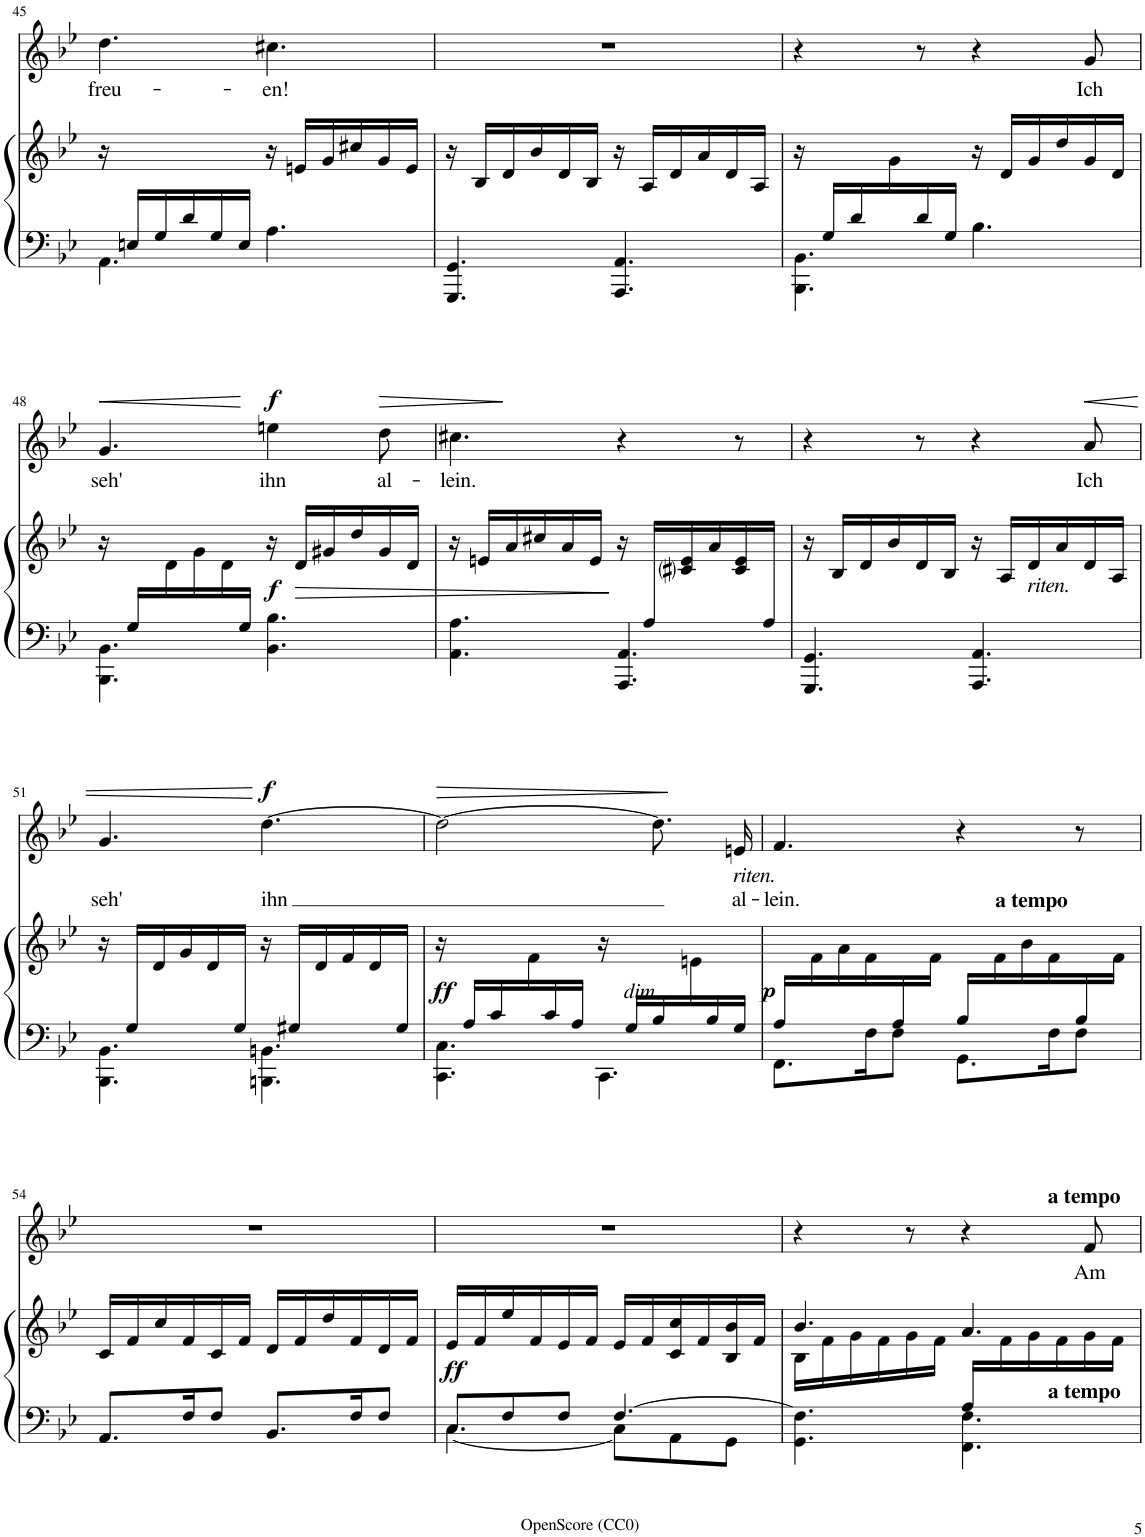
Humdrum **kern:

**kern	**kern	**dynam	**kern	**text	**dynam
*part2	*part2	*part2	*part1	*part1	*part1
*staff3	*staff2	*staff2/3	*staff1	*staff1	*staff1
*I"Pianoforte	*	*	*I"Singstimme Voice	*	*
*I'Pno	*	*	*	*	*
!!LO:PB:g=z
*clefF4	*clefG2	*	*clefG2	*	*
*k[b-e-]	*k[b-e-]	*	*k[b-e-]	*	*
*M6/8	*M6/8	*	*M6/8	*	*
=45	=45	=45	=45	=45	=45
*^	*	*	*	*	*
!	!	!	!	!	!LO:LY:b	!
16ryy	4.AA\	16r	.	4.dd\	freu-	.
16En/LL	.	16ryy	.	.	.	.
16G/	.	.	.	.	.	.
16d/	.	.	.	.	.	.
16G/	.	.	.	.	.	.
16E/JJ	.	.	.	.	.	.
!	!	!	!	!	!LO:LY:b	!
4.ryy	4.A\	16r	.	4.cc#X\	-en!	.
.	.	16en/LL	.	.	.	.
.	.	16g/	.	.	.	.
.	.	16cc#X/	.	.	.	.
.	.	16g/	.	.	.	.
.	.	16e/JJ	.	.	.	.
*v	*v	*	*	*	*	*
=46	=46	=46	=46	=46	=46
4.GGG/ 4.GG/	16r	.	2.r	.	.
.	16B-/LL	.	.	.	.
.	16d/	.	.	.	.
.	16b-/	.	.	.	.
.	16d/	.	.	.	.
.	16B-/JJ	.	.	.	.
4.AAA/ 4.AA/	16r	.	.	.	.
.	16A/LL	.	.	.	.
.	16d/	.	.	.	.
.	16a/	.	.	.	.
.	16d/	.	.	.	.
.	16A/JJ	.	.	.	.
=47	=47	=47	=47	=47	=47
*^	*	*	*	*	*
16ryy	4.BBB-\ 4.BB-\	16r	.	4r	.	.
16G/LL	.	8ryy	.	.	.	.
16d/	.	.	.	.	.	.
16ryy	.	16g\	.	.	.	.
16d/	.	8ryy	.	8r	.	.
16G/JJ	.	.	.	.	.	.
4.ryy	4.B-\	16r	.	4r	.	.
.	.	16d/LL	.	.	.	.
.	.	16g/	.	.	.	.
.	.	16dd/	.	.	.	.
!	!	!	!	!	!LO:LY:b	!
.	.	16g/	.	8g/	Ich	.
.	.	16d/JJ	.	.	.	.
!!LO:LB:g=z
=48	=48	=48	=48	=48	=48	=48
!	!	!	!	!	!LO:LY:b	!LO:HP:b
16ryy	4.BBB-\ 4.BB-\	16r	.	4.g/	seh'	<
16G/LL	.	16ryy	.	.	.	.
8.ryy	.	16d\	.	.	.	.
.	.	16g\	.	.	.	.
.	.	16d\	.	.	.	.
16G/JJ	.	16ryy	.	.	.	.
!	!	!	!LO:DY:b	!	!LO:LY:b	!LO:DY:n=1:a
4.ryy	4.BB-\ 4.B-\	16r	f	4een\	ihn	[ f
!	!	!	!LO:HP:b	!	!	!
.	.	16d/LL	>	.	.	.
.	.	16g#X/	.	.	.	.
.	.	16dd/	.	.	.	.
!	!	!	!	!	!LO:LY:b	!LO:HP:b
.	.	16g#/	.	8dd\	al-	>
.	.	16d/JJ	.	.	.	.
=49	=49	=49	=49	=49	=49	=49
!	!	!	!	!	!LO:LY:b	!
4..ryy	4.AA\ 4.A\	16r	.	4.cc#X\	-lein.	.
.	.	16en/LL	.	.	.	.
.	.	16a/	.	.	.	.
.	.	16cc#X/	.	.	.	.
.	.	16a/	.	.	.	.
.	.	16e/JJ	.	.	.	.
.	4.AAA/ 4.AA/	16r	]	4r	.	]
16A/LL	.	16ryy	.	.	.	.
8.ryy	.	16c#i/ 16e/	.	.	.	.
.	.	16a/	.	.	.	.
.	.	16c#/ 16e/	.	8r	.	.
16A/JJ	.	16ryy	.	.	.	.
*v	*v	*	*	*	*	*
=50	=50	=50	=50	=50	=50
4.GGG/ 4.GG/	16r	.	4r	.	.
.	16B-/LL	.	.	.	.
.	16d/	.	.	.	.
.	16b-/	.	.	.	.
.	16d/	.	8r	.	.
.	16B-/JJ	.	.	.	.
4.AAA/ 4.AA/	16r	.	4r	.	.
.	16A/LL	.	.	.	.
!	!LO:TX:b:i:t=riten.	!	!	!	!
.	16d/	.	.	.	.
.	16a/	.	.	.	.
!	!	!	!	!LO:LY:b	!LO:HP:b
.	16d/	.	8a/	Ich	<
.	16A/JJ	.	.	.	.
!!LO:LB:g=z
=51	=51	=51	=51	=51	=51
*^	*	*	*	*	*
!	!	!	!	!	!LO:LY:b	!
16ryy	4.BBB-\ 4.BB-\	16r	.	4.g/	seh'	.
16G/LL	.	16ryy	.	.	.	.
8.ryy	.	16d/	.	.	.	.
.	.	16g/	.	.	.	.
.	.	16d/	.	.	.	.
16G/JJ	.	16ryy	.	.	.	.
!	!	!	!	!	!LO:LY:b	!LO:DY:n=1:a
16ryy	4.BBBn\ 4.BBn\	16r	.	[4.dd\	ihn	[ f
16G#X/LL	.	16ryy	.	.	.	.
8.ryy	.	16d/	.	.	.	.
.	.	16f/	.	.	.	.
.	.	16d/	.	.	.	.
16G#/JJ	.	16ryy	.	.	.	.
=52	=52	=52	=52	=52	=52	=52
!	!	!	!LO:DY:b	!	!	!LO:HP:b
16ryy	4.CC\ 4.C\	16r	ff	2dd\_	.	>
16A/LL	.	8ryy	.	.	.	.
16c/	.	.	.	.	.	.
16ryy	.	16f\	.	.	.	.
16c/	.	8ryy	.	.	.	.
16A/JJ	.	.	.	.	.	.
16ryy	4.CC\	16r	.	.	.	.
!	!	!LO:TX:b:i:t=dim.	!	!	!	!
16G/LL	.	8ryy	.	.	.	.
16B-/	.	.	.	8.dd/L]	.	]
16ryy	.	16en\	.	.	.	.
16B-/	.	8ryy	.	.	.	.
!	!	!	!	!LO:TX:b:i:t=riten.	!	!
!	!	!	!	!	!LO:LY:b	!
16G/JJ	.	.	.	16en/Jk	al-	.
=53	=53	=53	=53	=53	=53	=53
!	!	!	!LO:DY:b	!	!LO:LY:b	!
16A/LL	8.FF\L	16ryy	p	4.f/	-lein.	.
8.ryy	.	16f\	.	.	.	.
.	.	16a\	.	.	.	.
.	16F\K	16f\	.	.	.	.
16A/	8F\J	16ryy	.	.	.	.
16ryy	.	16f\JJ	.	.	.	.
16B-/LL	8.GG\L	16ryy	.	4r	.	.
!	!	!LO:TX:a:B:t=a tempo	!	!	!	!
8.ryy	.	16f\	.	.	.	.
.	.	16b-\	.	.	.	.
.	16F\K	16f\	.	.	.	.
16B-/	8F\J	16ryy	.	8r	.	.
16ryy	.	16f\JJ	.	.	.	.
*v	*v	*	*	*	*	*
!!LO:LB:g=z
=54	=54	=54	=54	=54	=54
8.AA/L	16c/LL	.	2.r	.	.
.	16f/	.	.	.	.
.	16cc/	.	.	.	.
16F/K	16f/	.	.	.	.
8F/J	16c/	.	.	.	.
.	16f/JJ	.	.	.	.
8.BB-/L	16d/LL	.	.	.	.
.	16f/	.	.	.	.
.	16dd/	.	.	.	.
16F/K	16f/	.	.	.	.
8F/J	16d/	.	.	.	.
.	16f/JJ	.	.	.	.
=55	=55	=55	=55	=55	=55
*^	*	*	*	*	*
!	!	!	!LO:DY:b	!	!	!
8C/L	[4.C\	16e-/LL	ff	2.r	.	.
.	.	16f/	.	.	.	.
8F/	.	16ee-/	.	.	.	.
.	.	16f/	.	.	.	.
8F/J	.	16e-/	.	.	.	.
.	.	16f/JJ	.	.	.	.
[4.F/	8C\L]	16e-/LL	.	.	.	.
.	.	16f/	.	.	.	.
.	8AA\	16c/ 16cc/	.	.	.	.
.	.	16f/	.	.	.	.
.	8GG\J	16B-/ 16b-/	.	.	.	.
.	.	16f/JJ	.	.	.	.
=56	=56	=56	=56	=56	=56	=56
*	*	*^	*	*	*	*
4.ryy	4.GG\ 4.F\]	4.b-/	16B-\LL	.	4r	.	.
.	.	.	16f\	.	.	.	.
.	.	.	16g\	.	.	.	.
.	.	.	16f\	.	.	.	.
.	.	.	16g\	.	8r	.	.
.	.	.	16f\JJ	.	.	.	.
16A/LL	4.FF\ 4.F\	4.a/	16ryy	.	4r	.	.
4ryy	.	.	16f\	.	.	.	.
.	.	.	16g\	.	.	.	.
!	!	!	!LO:TX:b:B:t=a tempo	!	!	!	!
.	.	.	16f\	.	.	.	.
!	!	!	!	!	!LO:TX:a:B:t=a tempo	!	!
!	!	!	!	!	!	!LO:LY:b	!
.	.	.	16g\	.	8f/	Am	.
16ryy	.	.	16f\JJ	.	.	.	.
*v	*v	*	*	*	*	*	*
*	*v	*v	*	*	*	*
=	=	=	=	=	=
*-	*-	*-	*-	*-	*-
